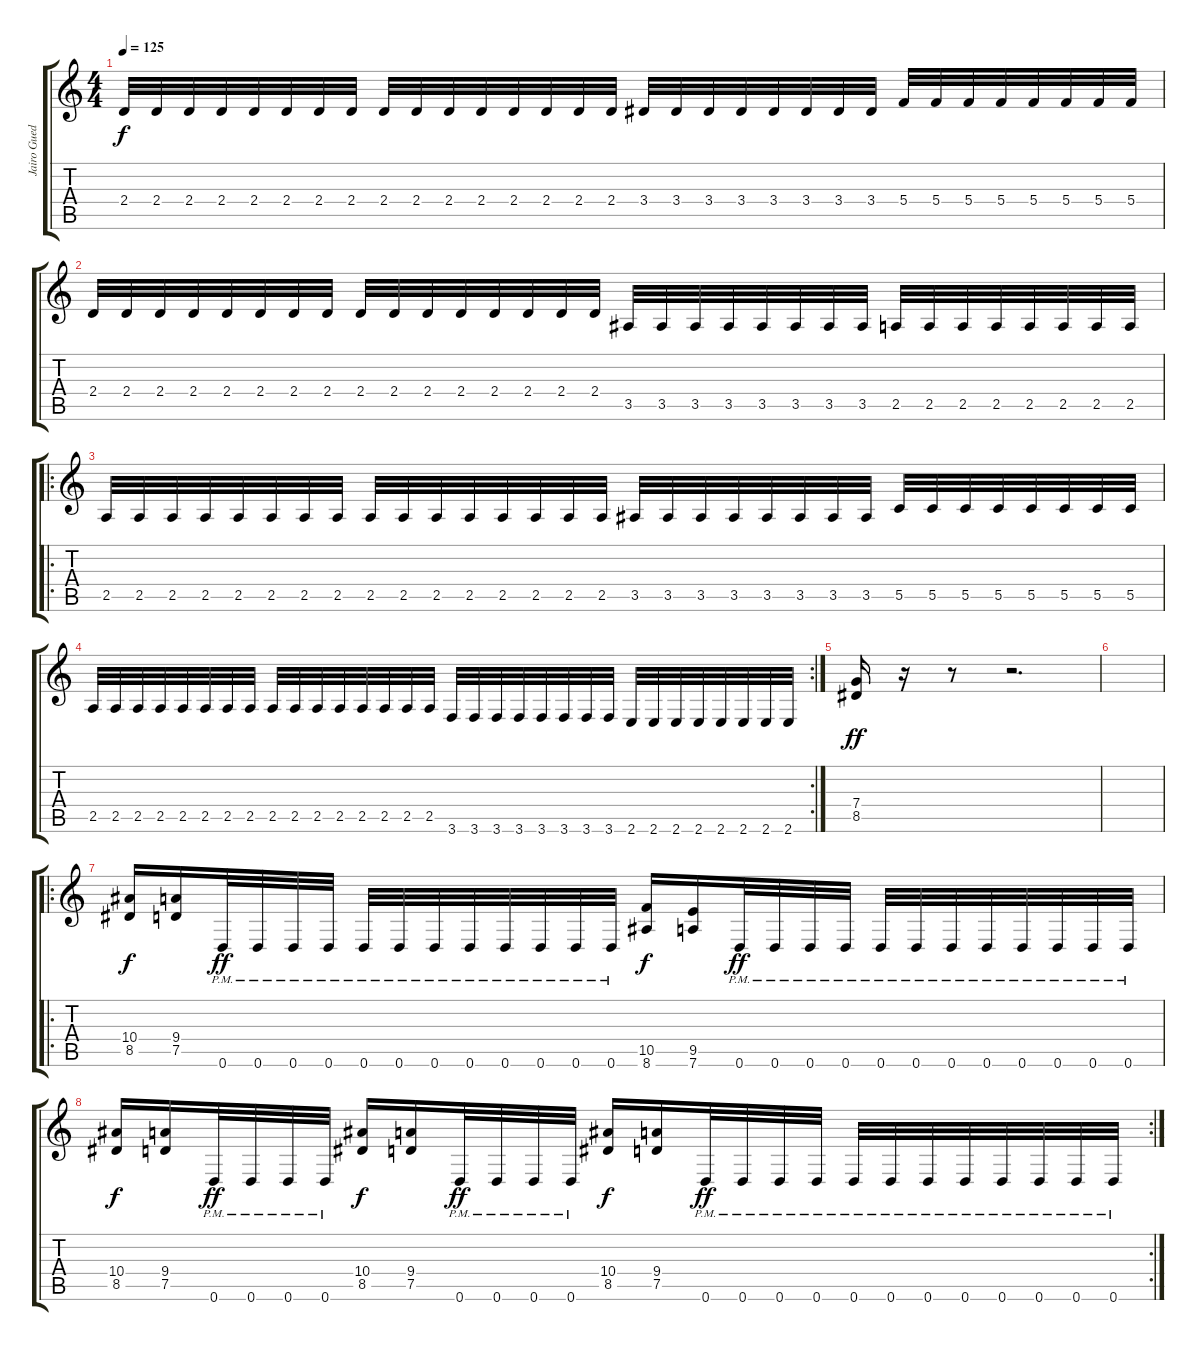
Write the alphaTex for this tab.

\track ("Jairo Guedes" "Jairo Gued") {instrument overdrivenguitar}
\staff {score tabs}
\tuning (D4 A3 F3 C3 G2 D2) {hide}
\ts (4 4)
\tempo 125
\clef g2
\ks c
2.4.32{dy f} 2.4.32 2.4.32 2.4.32 2.4.32 2.4.32 2.4.32 2.4.32 2.4.32 2.4.32 2.4.32 2.4.32 2.4.32 2.4.32 2.4.32 2.4.32 3.4.32 3.4.32 3.4.32 3.4.32 3.4.32 3.4.32 3.4.32 3.4.32 5.4.32 5.4.32 5.4.32 5.4.32 5.4.32 5.4.32 5.4.32 5.4.32 |
2.4.32 2.4.32 2.4.32 2.4.32 2.4.32 2.4.32 2.4.32 2.4.32 2.4.32 2.4.32 2.4.32 2.4.32 2.4.32 2.4.32 2.4.32 2.4.32 3.5.32 3.5.32 3.5.32 3.5.32 3.5.32 3.5.32 3.5.32 3.5.32 2.5.32 2.5.32 2.5.32 2.5.32 2.5.32 2.5.32 2.5.32 2.5.32 |
\ro
2.5.32 2.5.32 2.5.32 2.5.32 2.5.32 2.5.32 2.5.32 2.5.32 2.5.32 2.5.32 2.5.32 2.5.32 2.5.32 2.5.32 2.5.32 2.5.32 3.5.32 3.5.32 3.5.32 3.5.32 3.5.32 3.5.32 3.5.32 3.5.32 5.5.32 5.5.32 5.5.32 5.5.32 5.5.32 5.5.32 5.5.32 5.5.32 |
\rc 2
2.5.32 2.5.32 2.5.32 2.5.32 2.5.32 2.5.32 2.5.32 2.5.32 2.5.32 2.5.32 2.5.32 2.5.32 2.5.32 2.5.32 2.5.32 2.5.32 3.6.32 3.6.32 3.6.32 3.6.32 3.6.32 3.6.32 3.6.32 3.6.32 2.6.32 2.6.32 2.6.32 2.6.32 2.6.32 2.6.32 2.6.32 2.6.32 |
(7.4 8.5).16{dy ff} r.16 r.8 r.2{d} |
|
\ro
(10.4 8.5).16{dy f} (9.4 7.5).16 0.6{pm}.32{dy ff} 0.6{pm}.32 0.6{pm}.32 0.6{pm}.32 0.6{pm}.32 0.6{pm}.32 0.6{pm}.32 0.6{pm}.32 0.6{pm}.32 0.6{pm}.32 0.6{pm}.32 0.6{pm}.32 (10.5 8.6).16{dy f} (9.5 7.6).16 0.6{pm}.32{dy ff} 0.6{pm}.32 0.6{pm}.32 0.6{pm}.32 0.6{pm}.32 0.6{pm}.32 0.6{pm}.32 0.6{pm}.32 0.6{pm}.32 0.6{pm}.32 0.6{pm}.32 0.6{pm}.32 |
\rc 2
(10.4 8.5).16{dy f} (9.4 7.5).16 0.6{pm}.32{dy ff} 0.6{pm}.32 0.6{pm}.32 0.6{pm}.32 (10.4 8.5).16{dy f} (9.4 7.5).16 0.6{pm}.32{dy ff} 0.6{pm}.32 0.6{pm}.32 0.6{pm}.32 (10.4 8.5).16{dy f} (9.4 7.5).16 0.6{pm}.32{dy ff} 0.6{pm}.32 0.6{pm}.32 0.6{pm}.32 0.6{pm}.32 0.6{pm}.32 0.6{pm}.32 0.6{pm}.32 0.6{pm}.32 0.6{pm}.32 0.6{pm}.32 0.6{pm}.32
